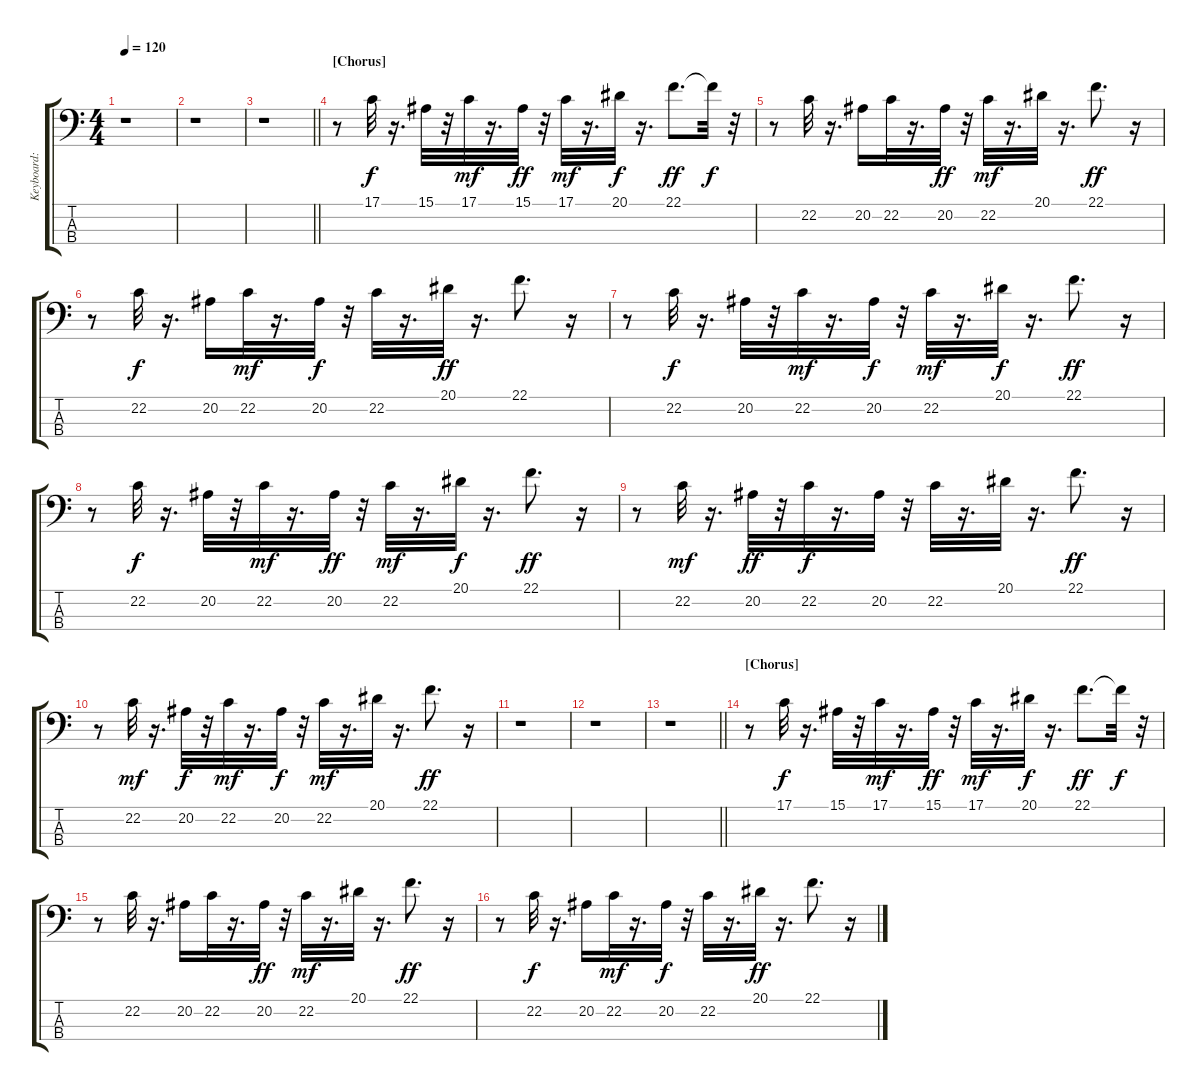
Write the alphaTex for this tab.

\track ("Keyboard: Synth Bass" "Keyboard: ") {instrument lead8bassandlead}
\staff {score tabs}
\tuning (G2 D2 A1 E1) {hide}
\ts (4 4)
\tempo 120
\clef f4
\ks c
r.1{dy ff} |
r.1 |
\barLineRight lightlight
r.1 |
\section ("" "[Chorus]")
r.8 17.1.32{dy f} r.16{d} 15.1.32 r.32 17.1.32{dy mf} r.16{d} 15.1.32{dy ff} r.32 17.1.32{dy mf} r.16{d} 20.1.32{dy f} r.16{d} 22.1.8{d dy ff} 22.1{t}.32{dy f} r.32 |
r.8 22.2.32 r.16{d} 20.2.16 22.2.32 r.16{d} 20.2.32{dy ff} r.32 22.2.32{dy mf} r.16{d} 20.1.32 r.16{d} 22.1.8{d dy ff} r.16 |
r.8 22.2.32{dy f} r.16{d} 20.2.16 22.2.32{dy mf} r.16{d} 20.2.32{dy f} r.32 22.2.32 r.16{d} 20.1.32{dy ff} r.16{d} 22.1.8{d} r.16 |
r.8 22.2.32{dy f} r.16{d} 20.2.32 r.32 22.2.32{dy mf} r.16{d} 20.2.32{dy f} r.32 22.2.32{dy mf} r.16{d} 20.1.32{dy f} r.16{d} 22.1.8{d dy ff} r.16 |
r.8 22.2.32{dy f} r.16{d} 20.2.32 r.32 22.2.32{dy mf} r.16{d} 20.2.32{dy ff} r.32 22.2.32{dy mf} r.16{d} 20.1.32{dy f} r.16{d} 22.1.8{d dy ff} r.16 |
r.8 22.2.32{dy mf} r.16{d} 20.2.32{dy ff} r.32 22.2.32{dy f} r.16{d} 20.2.32 r.32 22.2.32 r.16{d} 20.1.32 r.16{d} 22.1.8{d dy ff} r.16 |
r.8 22.2.32{dy mf} r.16{d} 20.2.32{dy f} r.32 22.2.32{dy mf} r.16{d} 20.2.32{dy f} r.32 22.2.32{dy mf} r.16{d} 20.1.32 r.16{d} 22.1.8{d dy ff} r.16 |
r.1 |
r.1 |
\barLineRight lightlight
r.1 |
\section ("" "[Chorus]")
r.8 17.1.32{dy f} r.16{d} 15.1.32 r.32 17.1.32{dy mf} r.16{d} 15.1.32{dy ff} r.32 17.1.32{dy mf} r.16{d} 20.1.32{dy f} r.16{d} 22.1.8{d dy ff} 22.1{t}.32{dy f} r.32 |
r.8 22.2.32 r.16{d} 20.2.16 22.2.32 r.16{d} 20.2.32{dy ff} r.32 22.2.32{dy mf} r.16{d} 20.1.32 r.16{d} 22.1.8{d dy ff} r.16 |
r.8 22.2.32{dy f} r.16{d} 20.2.16 22.2.32{dy mf} r.16{d} 20.2.32{dy f} r.32 22.2.32 r.16{d} 20.1.32{dy ff} r.16{d} 22.1.8{d} r.16
